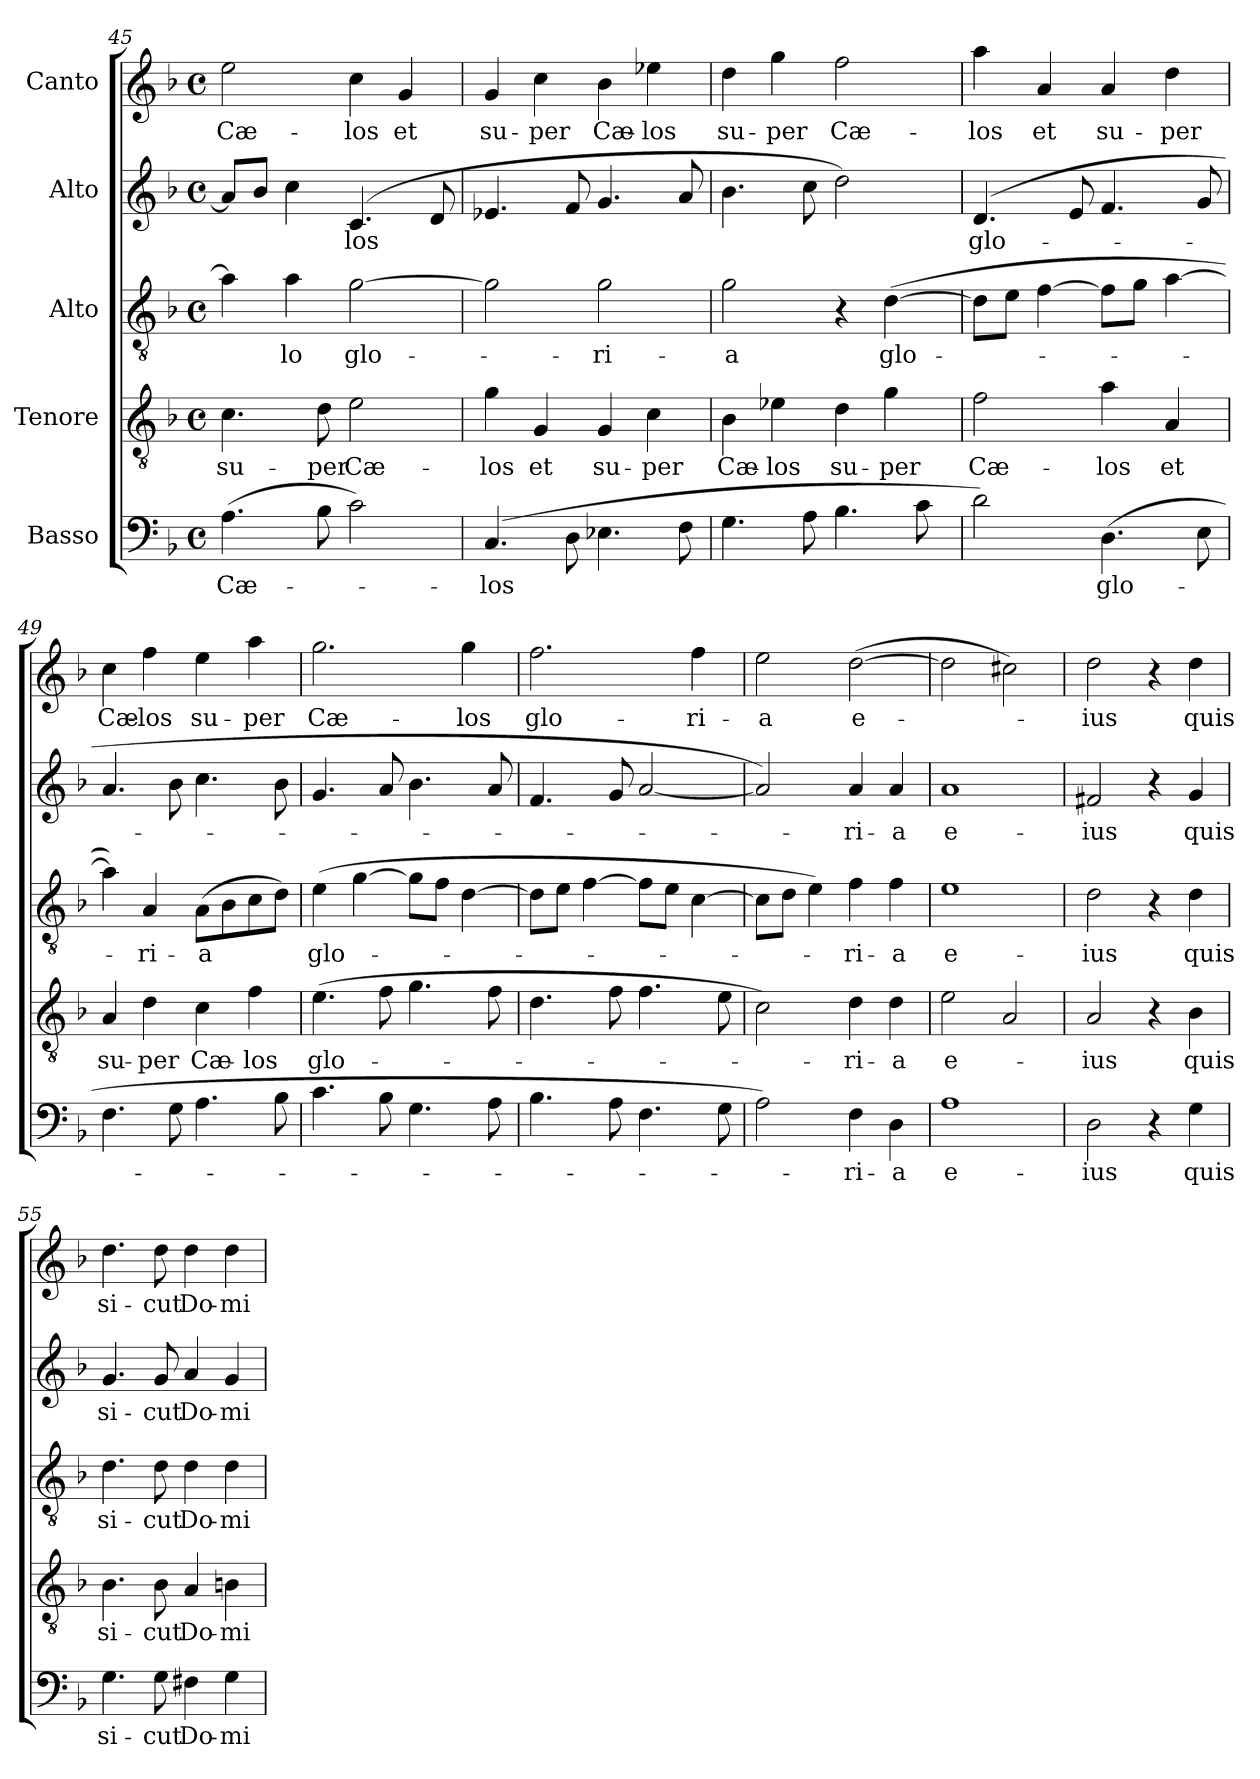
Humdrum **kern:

**kern	**text	**kern	**text	**kern	**text	**kern	**text	**kern	**text
*part5	*part5	*part4	*part4	*part3	*part3	*part2	*part2	*part1	*part1
*staff5	*staff5	*staff4	*staff4	*staff3	*staff3	*staff2	*staff2	*staff1	*staff1
*I"Basso	*	*I"Tenore	*	*I"Alto	*	*I"Alto	*	*I"Canto	*
*clefF4	*	*clefGv2	*	*clefGv2	*	*clefG2	*	*clefG2	*
*ITrd7c12	*	*	*	*	*	*	*	*	*
*k[b-]	*	*k[b-]	*	*k[b-]	*	*k[b-]	*	*k[b-]	*
*F:	*	*F:	*	*F:	*	*F:	*	*F:	*
*M4/4	*	*M4/4	*	*M4/4	*	*M4/4	*	*M4/4	*
*met(c)	*	*met(c)	*	*met(c)	*	*met(c)	*	*met(c)	*
=45	=45	=45	=45	=45	=45	=45	=45	=45	=45
!	!LO:LY:b	!	!LO:LY:b	!	!	!	!	!	!LO:LY:b
(>4.AA\	Cæ-	4.c\	su-	4a\]	.	8a/L]	.	2ee\	Cæ-
.	.	.	.	.	.	8b-/J	.	.	.
!	!	!	!	!	!LO:LY:b	!	!	!	!
.	.	.	.	4a\	-lo	4cc\	.	.	.
!	!	!	!LO:LY:b	!	!	!	!	!	!
8BB-\	.	8d\	-per	.	.	.	.	.	.
!	!	!	!LO:LY:b	!	!LO:LY:b	!	!LO:LY:b	!	!LO:LY:b
2C\)	.	2e\	Cæ-	[2g\	glo-	(>4.c/	-los	4cc\	-los
!	!	!	!	!	!	!	!	!	!LO:LY:b
.	.	.	.	.	.	.	.	4g/	et
.	.	.	.	.	.	8d/	.	.	.
=46	=46	=46	=46	=46	=46	=46	=46	=46	=46
!	!LO:LY:b	!	!LO:LY:b	!	!	!	!	!	!LO:LY:b
(>4.CC/	-los	4g\	-los	2g\]	.	4.e-X/	.	4g/	su-
!	!	!	!LO:LY:b	!	!	!	!	!	!LO:LY:b
.	.	4G/	et	.	.	.	.	4cc\	-per
8DD\	.	.	.	.	.	8f/	.	.	.
!	!	!	!LO:LY:b	!	!LO:LY:b	!	!	!	!LO:LY:b
4.EE-X\	.	4G/	su-	2g\	-ri-	4.g/	.	4b-\	Cæ-
!	!	!	!LO:LY:b	!	!	!	!	!	!LO:LY:b
.	.	4c\	-per	.	.	.	.	4ee-X\	-los
8FF\	.	.	.	.	.	8a/	.	.	.
=47	=47	=47	=47	=47	=47	=47	=47	=47	=47
!	!	!	!LO:LY:b	!	!LO:LY:b	!	!	!	!LO:LY:b
4.GG\	.	4B-\	Cæ-	2g\	-a	4.b-\	.	4dd\	su-
!	!	!	!LO:LY:b	!	!	!	!	!	!LO:LY:b
.	.	4e-X\	-los	.	.	.	.	4gg\	-per
8AA\	.	.	.	.	.	8cc\	.	.	.
!	!	!	!LO:LY:b	!	!	!	!	!	!LO:LY:b
4.BB-\	.	4d\	su-	4r	.	2dd\)	.	2ff\	Cæ-
!	!	!	!LO:LY:b	!	!LO:LY:b	!	!	!	!
.	.	4g\	-per	(>[4d\	glo-	.	.	.	.
8C\	.	.	.	.	.	.	.	.	.
!!LO:LB:g=z
=48	=48	=48	=48	=48	=48	=48	=48	=48	=48
!	!	!	!LO:LY:b	!	!LO:LY:b	!	!LO:LY:b	!	!LO:LY:b
2D\)	.	2f\	Cæ-	8d\L]	-­-	(>4.d/	glo-	4aa\	-­los
.	.	.	.	8e\J	.	.	.	.	.
!	!	!	!	!	!	!	!	!	!LO:LY:b
.	.	.	.	[4f\	.	.	.	4a/	et
.	.	.	.	.	.	8e/	.	.	.
!	!LO:LY:b	!	!LO:LY:b	!	!	!	!	!	!LO:LY:b
(>4.DD\	glo-	4a\	-los	8f\L]	.	4.f/	.	4a/	su-
.	.	.	.	8g\J	.	.	.	.	.
!	!	!	!LO:LY:b	!	!	!	!	!	!LO:LY:b
.	.	4A/	et	[4a\	.	.	.	4dd\	-per
8EE\	.	.	.	.	.	8g/	.	.	.
=49	=49	=49	=49	=49	=49	=49	=49	=49	=49
!	!	!	!LO:LY:b	!	!	!	!	!	!LO:LY:b
4.FF\	.	4A/	su-	4a\])	.	4.a/	.	4cc\	Cæ-
!	!	!	!LO:LY:b	!	!LO:LY:b	!	!	!	!LO:LY:b
.	.	4d\	-per	4A/	-ri-	.	.	4ff\	-los
8GG\	.	.	.	.	.	8b-\	.	.	.
!	!	!	!LO:LY:b	!	!LO:LY:b	!	!	!	!LO:LY:b
4.AA\	.	4c\	Cæ-	(>8A\L	-a	4.cc\	.	4ee\	su-
.	.	.	.	8B-\	.	.	.	.	.
!	!	!	!LO:LY:b	!	!	!	!	!	!LO:LY:b
.	.	4f\	-los	8c\	.	.	.	4aa\	-per
8BB-\	.	.	.	8d\J)	.	8b-\	.	.	.
=50	=50	=50	=50	=50	=50	=50	=50	=50	=50
!	!	!	!LO:LY:b	!	!LO:LY:b	!	!	!	!LO:LY:b
4.C\	.	(>4.e\	glo-	(>4e\	glo-	4.g/	.	2.gg\	Cæ-
.	.	.	.	[4g\	.	.	.	.	.
8BB-\	.	8f\	.	.	.	8a/	.	.	.
4.GG\	.	4.g\	.	8g\L]	.	4.b-\	.	.	.
.	.	.	.	8f\J	.	.	.	.	.
!	!	!	!	!	!	!	!	!	!LO:LY:b
.	.	.	.	[4d\	.	.	.	4gg\	-los
8AA\	.	8f\	.	.	.	8a/	.	.	.
=51	=51	=51	=51	=51	=51	=51	=51	=51	=51
!	!	!	!	!	!	!	!	!	!LO:LY:b
4.BB-\	.	4.d\	.	8d\L]	.	4.f/	.	2.ff\	glo-
.	.	.	.	8e\J	.	.	.	.	.
.	.	.	.	[4f\	.	.	.	.	.
8AA\	.	8f\	.	.	.	8g/	.	.	.
4.FF\	.	4.f\	.	8f\L]	.	[2a/	.	.	.
.	.	.	.	8e\J	.	.	.	.	.
!	!	!	!	!	!	!	!	!	!LO:LY:b
.	.	.	.	[4c\	.	.	.	4ff\	-ri-
8GG\	.	8e\	.	.	.	.	.	.	.
=52	=52	=52	=52	=52	=52	=52	=52	=52	=52
!	!	!	!	!	!	!	!	!	!LO:LY:b
2AA\)	.	2c\)	.	8c\L]	.	2a/])	.	2ee\	-a
.	.	.	.	8d\J	.	.	.	.	.
.	.	.	.	4e\)	.	.	.	.	.
!	!LO:LY:b	!	!LO:LY:b	!	!LO:LY:b	!	!LO:LY:b	!	!LO:LY:b
4FF\	-ri-	4d\	-ri-	4f\	-ri-	4a/	-ri-	(>[2dd\	e-
!	!LO:LY:b	!	!LO:LY:b	!	!LO:LY:b	!	!LO:LY:b	!	!
4DD\	-a	4d\	-a	4f\	-a	4a/	-a	.	.
!!LO:PB:g=z
=53	=53	=53	=53	=53	=53	=53	=53	=53	=53
!	!LO:LY:b	!	!LO:LY:b	!	!LO:LY:b	!	!LO:LY:b	!	!LO:LY:b
1AA	e-	2e\	e-	1e	e-	1a	e-	2dd\]	-­-
.	.	2A/	.	.	.	.	.	2cc#X\)	.
=54	=54	=54	=54	=54	=54	=54	=54	=54	=54
!	!LO:LY:b	!	!LO:LY:b	!	!LO:LY:b	!	!LO:LY:b	!	!LO:LY:b
2DD\	-ius	2A/	-ius	2d\	-ius	2f#X/	-ius	2dd\	-ius
4r	.	4r	.	4r	.	4r	.	4r	.
!	!LO:LY:b	!	!LO:LY:b	!	!LO:LY:b	!	!LO:LY:b	!	!LO:LY:b
4GG\	quis	4B-\	quis	4d\	quis	4g/	quis	4dd\	quis
=55	=55	=55	=55	=55	=55	=55	=55	=55	=55
!	!LO:LY:b	!	!LO:LY:b	!	!LO:LY:b	!	!LO:LY:b	!	!LO:LY:b
4.GG\	si-	4.B-\	si-	4.d\	si-	4.g/	si-	4.dd\	si-
!	!LO:LY:b	!	!LO:LY:b	!	!LO:LY:b	!	!LO:LY:b	!	!LO:LY:b
8GG\	-cut	8B-\	-cut	8d\	-cut	8g/	-cut	8dd\	-cut
!	!LO:LY:b	!	!LO:LY:b	!	!LO:LY:b	!	!LO:LY:b	!	!LO:LY:b
4FF#X\	Do-	4A/	Do-	4d\	Do-	4a/	Do-	4dd\	Do-
!	!LO:LY:b	!	!LO:LY:b	!	!LO:LY:b	!	!LO:LY:b	!	!LO:LY:b
4GG\	-mi-	4Bn\	-mi-	4d\	-mi-	4g/	-mi-	4dd\	-mi-
=	=	=	=	=	=	=	=	=	=
*-	*-	*-	*-	*-	*-	*-	*-	*-	*-
